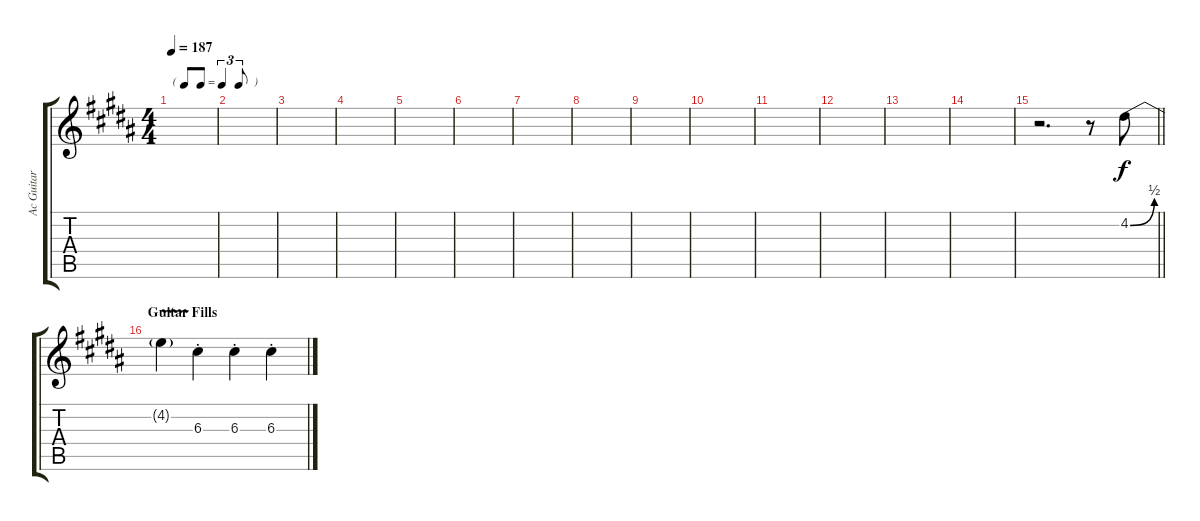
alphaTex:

\track ("Ac Guitar" "Ac Guitar") {instrument acousticguitarsteel}
\staff {score tabs}
\tuning (E4 B3 G3 D3 A2 E2) {hide}
\ts (4 4)
\tf triplet8th
\tempo 187
\clef g2
\ks b
|
|
|
|
|
|
|
|
|
|
|
|
|
|
\barLineRight lightlight
r.2{d} r.8 4.2{be (bend 0 0 60 2)}.8 |
\section ("" "Guitar Fills")
4.2{v t}.4 6.3{st}.4 6.3{st}.4 6.3{st}.4
